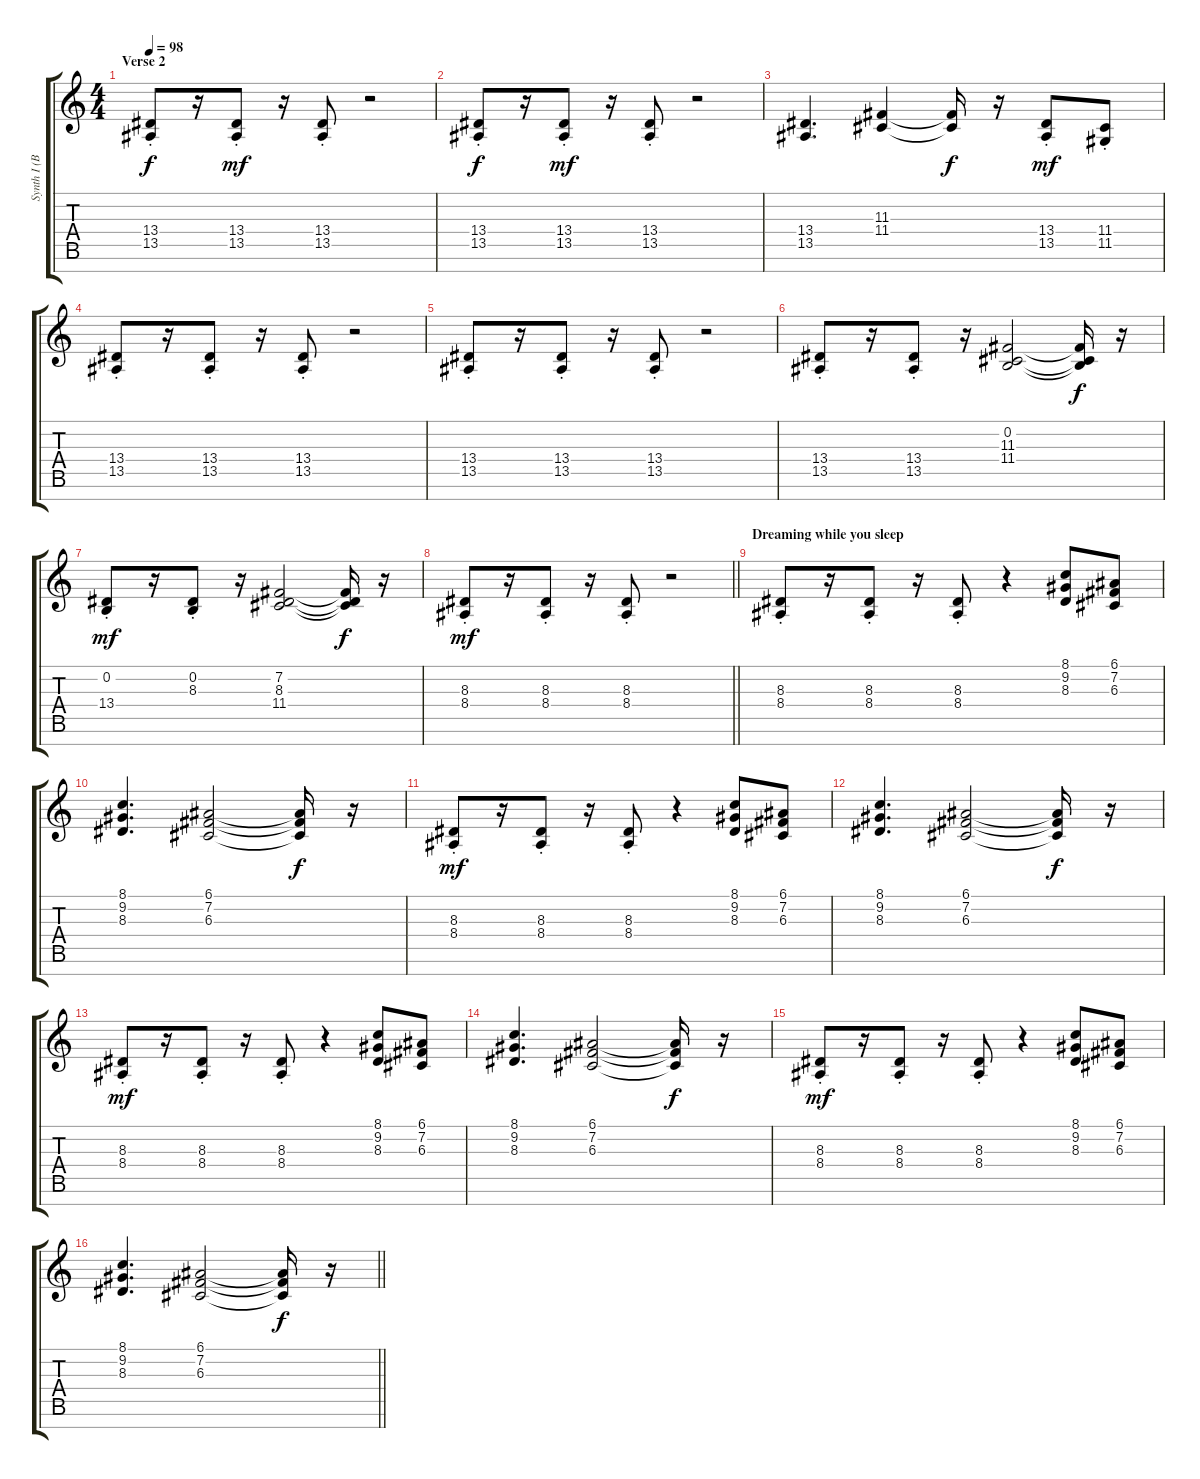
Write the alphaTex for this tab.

\track ("Synth I (Banks)" "Synth I (B") {instrument lead2sawtooth}
\staff {score tabs}
\tuning (E4 B3 G3 D3 A2 E2 B1) {hide}
\ts (4 4)
\section ("" "Verse 2")
\tempo 98
\clef g2
\ks c
(13.4{st} 13.5{st}).8{dy f} r.16 (13.4{st} 13.5{st}).8{dy mf} r.16 (13.4{st} 13.5{st}).8 r.2 |
(13.4{st} 13.5{st}).8{dy f} r.16 (13.4{st} 13.5{st}).8{dy mf} r.16 (13.4{st} 13.5{st}).8 r.2 |
(13.4 13.5).4{d} (11.3 11.4).4 (11.3{t} 11.4{t}).16{dy f} r.16 (13.4{st} 13.5{st}).8{dy mf} (11.4{st} 11.5{st}).8 |
(13.4{st} 13.5{st}).8 r.16 (13.4{st} 13.5{st}).8 r.16 (13.4{st} 13.5{st}).8 r.2 |
(13.4{st} 13.5{st}).8 r.16 (13.4{st} 13.5{st}).8 r.16 (13.4{st} 13.5{st}).8 r.2 |
(13.4{st} 13.5{st}).8 r.16 (13.4{st} 13.5{st}).8 r.16 (0.2 11.3 11.4).2 (0.2{t} 11.3{t} 11.4{t}).16{dy f} r.16 |
(0.2{st} 13.4{st}).8{dy mf} r.16 (0.2{st} 8.3{st}).8 r.16 (7.2 8.3 11.4).2 (7.2{t} 8.3{t} 11.4{t}).16{dy f} r.16 |
\barLineRight lightlight
(8.3{st} 8.4{st}).8{dy mf} r.16 (8.3{st} 8.4{st}).8 r.16 (8.3{st} 8.4{st}).8 r.2 |
\section ("" "Dreaming while you sleep")
(8.3{st} 8.4{st}).8 r.16 (8.3{st} 8.4{st}).8 r.16 (8.3{st} 8.4{st}).8 r.4 (8.1 9.2 8.3).8 (6.1 7.2 6.3).8 |
(8.1 9.2 8.3).4{d} (6.1 7.2 6.3).2 (6.1{t} 7.2{t} 6.3{t}).16{dy f} r.16 |
(8.3{st} 8.4{st}).8{dy mf} r.16 (8.3{st} 8.4{st}).8 r.16 (8.3{st} 8.4{st}).8 r.4 (8.1 9.2 8.3).8 (6.1 7.2 6.3).8 |
(8.1 9.2 8.3).4{d} (6.1 7.2 6.3).2 (6.1{t} 7.2{t} 6.3{t}).16{dy f} r.16 |
(8.3{st} 8.4{st}).8{dy mf} r.16 (8.3{st} 8.4{st}).8 r.16 (8.3{st} 8.4{st}).8 r.4 (8.1 9.2 8.3).8 (6.1 7.2 6.3).8 |
(8.1 9.2 8.3).4{d} (6.1 7.2 6.3).2 (6.1{t} 7.2{t} 6.3{t}).16{dy f} r.16 |
(8.3{st} 8.4{st}).8{dy mf} r.16 (8.3{st} 8.4{st}).8 r.16 (8.3{st} 8.4{st}).8 r.4 (8.1 9.2 8.3).8 (6.1 7.2 6.3).8 |
\barLineRight lightlight
(8.1 9.2 8.3).4{d} (6.1 7.2 6.3).2 (6.1{t} 7.2{t} 6.3{t}).16{dy f} r.16
